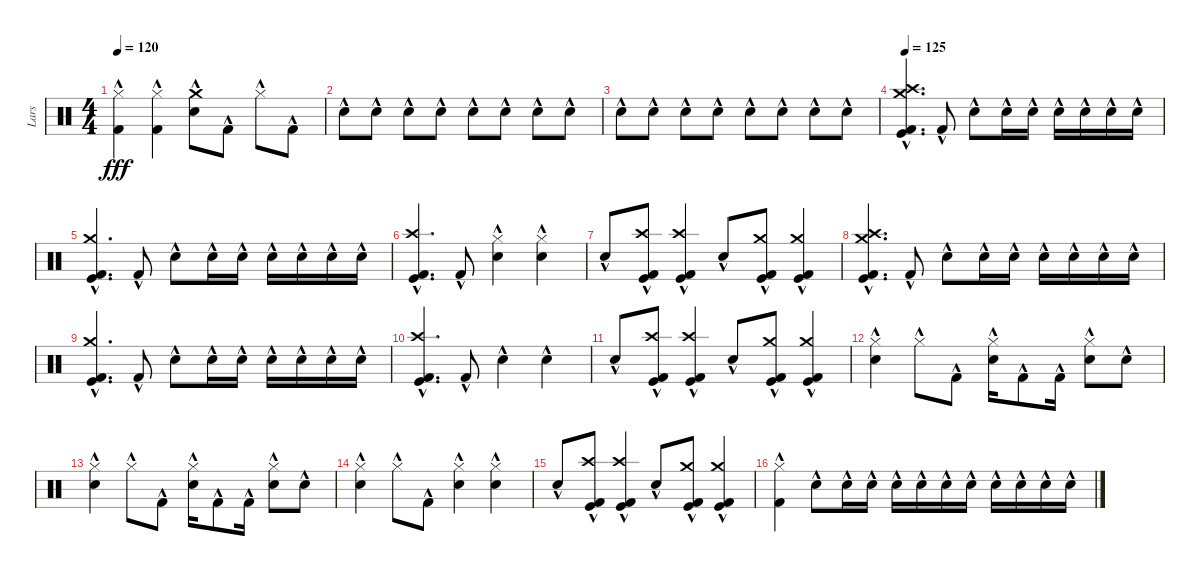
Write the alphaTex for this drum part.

\track ("Lars" "Lars") {instrument percussion}
\staff {score}
\articulation defaults
\ts (4 4)
\tempo 120
\clef neutral
\ks c
("Hi-Hat (closed)"{hac} "Kick (hit) 2"{hac}).4{dy fff} ("Hi-Hat (closed)"{hac} "Kick (hit) 2"{hac}).4 ("Crash medium (hit)"{hac} "Electric Snare (hit)"{hac}).8 "Kick (hit) 2"{hac}.8 "Hi-Hat (closed)"{hac}.8 "Kick (hit) 2"{hac}.8 |
"Electric Snare (hit)"{hac}.8 "Electric Snare (hit)"{hac}.8 "Electric Snare (hit)"{hac}.8 "Electric Snare (hit)"{hac}.8 "Electric Snare (hit)"{hac}.8 "Electric Snare (hit)"{hac}.8 "Electric Snare (hit)"{hac}.8 "Electric Snare (hit)"{hac}.8 |
"Electric Snare (hit)"{hac}.8 "Electric Snare (hit)"{hac}.8 "Electric Snare (hit)"{hac}.8 "Electric Snare (hit)"{hac}.8 "Electric Snare (hit)"{hac}.8 "Electric Snare (hit)"{hac}.8 "Electric Snare (hit)"{hac}.8 "Electric Snare (hit)"{hac}.8 |
\tempo 125
("Crash medium (hit)"{hac} "Crash high (hit)"{hac} "Kick (hit) 2"{hac} "Kick (hit)"{hac}).4{d} "Kick (hit) 2"{hac}.8 "Electric Snare (hit)"{hac}.8 "Electric Snare (hit)"{hac}.16 "Electric Snare (hit)"{hac}.16 "Electric Snare (hit)"{hac}.16 "Electric Snare (hit)"{hac}.16 "Electric Snare (hit)"{hac}.16 "Electric Snare (hit)"{hac}.16 |
("Crash medium (hit)"{hac} "Kick (hit) 2"{hac} "Kick (hit)"{hac}).4{d} "Kick (hit) 2"{hac}.8 "Electric Snare (hit)"{hac}.8 "Electric Snare (hit)"{hac}.16 "Electric Snare (hit)"{hac}.16 "Electric Snare (hit)"{hac}.16 "Electric Snare (hit)"{hac}.16 "Electric Snare (hit)"{hac}.16 "Electric Snare (hit)"{hac}.16 |
("Crash high (hit)"{hac} "Kick (hit) 2"{hac} "Kick (hit)"{hac}).4{d} "Kick (hit) 2"{hac}.8 ("Hi-Hat (closed)"{hac} "Electric Snare (hit)"{hac}).4 ("Hi-Hat (closed)"{hac} "Electric Snare (hit)"{hac}).4 |
"Electric Snare (hit)"{hac}.8 ("Crash high (hit)"{hac} "Kick (hit) 2"{hac} "Kick (hit)"{hac}).8 ("Crash high (hit)"{hac} "Kick (hit) 2"{hac} "Kick (hit)"{hac}).4 "Electric Snare (hit)"{hac}.8 ("Crash medium (hit)"{hac} "Kick (hit) 2"{hac} "Kick (hit)"{hac}).8 ("Crash medium (hit)"{hac} "Kick (hit) 2"{hac} "Kick (hit)"{hac}).4 |
("Crash medium (hit)"{hac} "Crash high (hit)"{hac} "Kick (hit) 2"{hac} "Kick (hit)"{hac}).4{d} "Kick (hit) 2"{hac}.8 "Electric Snare (hit)"{hac}.8 "Electric Snare (hit)"{hac}.16 "Electric Snare (hit)"{hac}.16 "Electric Snare (hit)"{hac}.16 "Electric Snare (hit)"{hac}.16 "Electric Snare (hit)"{hac}.16 "Electric Snare (hit)"{hac}.16 |
("Crash medium (hit)"{hac} "Kick (hit) 2"{hac} "Kick (hit)"{hac}).4{d} "Kick (hit) 2"{hac}.8 "Electric Snare (hit)"{hac}.8 "Electric Snare (hit)"{hac}.16 "Electric Snare (hit)"{hac}.16 "Electric Snare (hit)"{hac}.16 "Electric Snare (hit)"{hac}.16 "Electric Snare (hit)"{hac}.16 "Electric Snare (hit)"{hac}.16 |
("Crash high (hit)"{hac} "Kick (hit) 2"{hac} "Kick (hit)"{hac}).4{d} "Kick (hit) 2"{hac}.8 "Electric Snare (hit)"{hac}.4 "Electric Snare (hit)"{hac}.4 |
"Electric Snare (hit)"{hac}.8 ("Crash high (hit)"{hac} "Kick (hit) 2"{hac} "Kick (hit)"{hac}).8 ("Crash high (hit)"{hac} "Kick (hit) 2"{hac} "Kick (hit)"{hac}).4 "Electric Snare (hit)"{hac}.8 ("Crash medium (hit)"{hac} "Kick (hit) 2"{hac} "Kick (hit)"{hac}).8 ("Crash medium (hit)"{hac} "Kick (hit) 2"{hac} "Kick (hit)"{hac}).4 |
("Hi-Hat (closed)"{hac} "Electric Snare (hit)"{hac}).4 "Hi-Hat (closed)"{hac}.8 "Kick (hit) 2"{hac}.8 ("Hi-Hat (closed)"{hac} "Electric Snare (hit)"{hac}).16 "Kick (hit) 2"{hac}.8 "Kick (hit) 2"{hac}.16 ("Hi-Hat (closed)"{hac} "Electric Snare (hit)"{hac}).8 "Electric Snare (hit)"{hac}.8 |
("Hi-Hat (closed)"{hac} "Electric Snare (hit)"{hac}).4 "Hi-Hat (closed)"{hac}.8 "Kick (hit) 2"{hac}.8 ("Hi-Hat (closed)"{hac} "Electric Snare (hit)"{hac}).16 "Kick (hit) 2"{hac}.8 "Kick (hit) 2"{hac}.16 ("Hi-Hat (closed)"{hac} "Electric Snare (hit)"{hac}).8 "Electric Snare (hit)"{hac}.8 |
("Hi-Hat (closed)"{hac} "Electric Snare (hit)"{hac}).4 "Hi-Hat (closed)"{hac}.8 "Kick (hit) 2"{hac}.8 ("Hi-Hat (closed)"{hac} "Electric Snare (hit)"{hac}).4 ("Hi-Hat (closed)"{hac} "Electric Snare (hit)"{hac}).4 |
"Electric Snare (hit)"{hac}.8 ("Crash high (hit)"{hac} "Kick (hit) 2"{hac} "Kick (hit)"{hac}).8 ("Crash high (hit)"{hac} "Kick (hit) 2"{hac} "Kick (hit)"{hac}).4 "Electric Snare (hit)"{hac}.8 ("Crash medium (hit)"{hac} "Kick (hit) 2"{hac} "Kick (hit)"{hac}).8 ("Crash medium (hit)"{hac} "Kick (hit) 2"{hac} "Kick (hit)"{hac}).4 |
("Hi-Hat (closed)"{hac} "Kick (hit) 2"{hac}).4 "Electric Snare (hit)"{hac}.8 "Electric Snare (hit)"{hac}.16 "Electric Snare (hit)"{hac}.16 "Electric Snare (hit)"{hac}.16 "Electric Snare (hit)"{hac}.16 "Electric Snare (hit)"{hac}.16 "Electric Snare (hit)"{hac}.16 "Electric Snare (hit)"{hac}.16 "Electric Snare (hit)"{hac}.16 "Electric Snare (hit)"{hac}.16 "Electric Snare (hit)"{hac}.16
